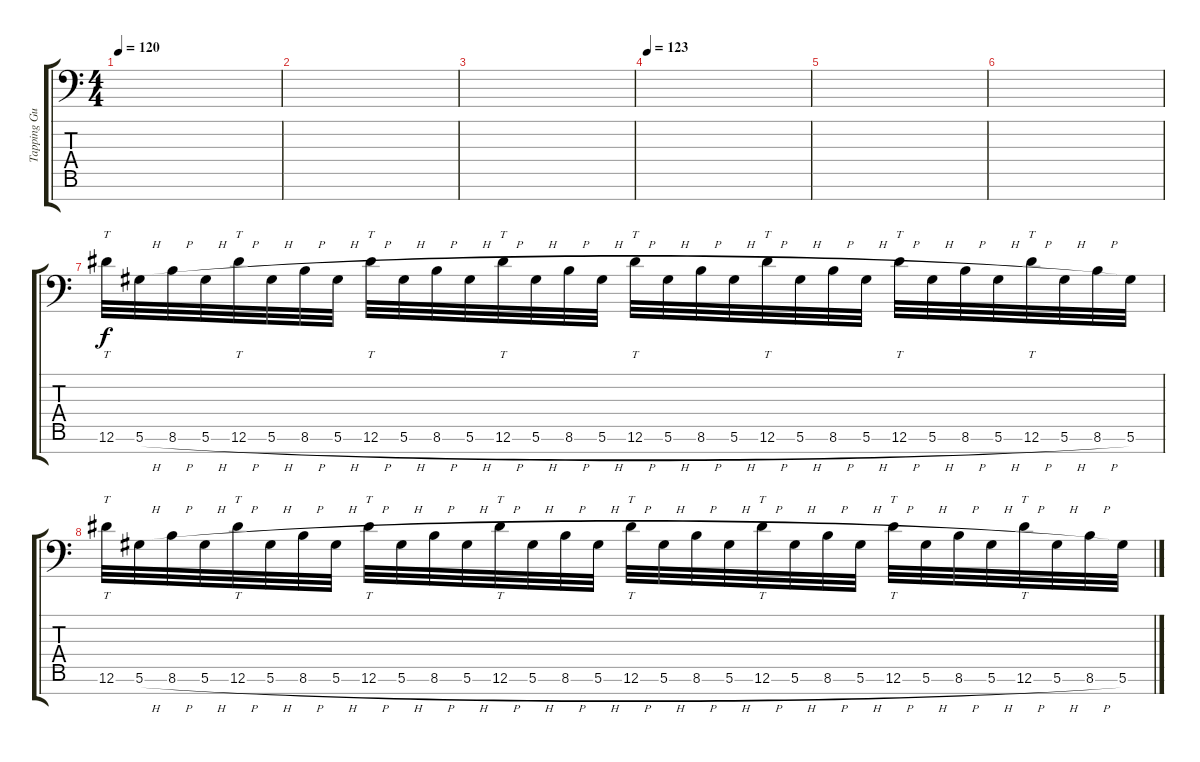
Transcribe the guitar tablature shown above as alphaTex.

\track ("Tapping Guitar" "Tapping Gu") {instrument distortionguitar bank 255}
\staff {score tabs}
\tuning (Eb4 Bb3 Gb3 Db3 Ab2 Eb2 Ab1) {hide}
\ts (4 4)
\tempo 120
\clef f4
\ks c
|
|
|
\tempo 123
|
|
|
12.6.32{tt} 5.6{h}.32 8.6{h}.32 5.6{h}.32 12.6{h}.32{tt} 5.6{h}.32 8.6{h}.32 5.6{h}.32 12.6{h}.32{tt} 5.6{h}.32 8.6{h}.32 5.6{h}.32 12.6{h}.32{tt} 5.6{h}.32 8.6{h}.32 5.6{h}.32 12.6{h}.32{tt} 5.6{h}.32 8.6{h}.32 5.6{h}.32 12.6{h}.32{tt} 5.6{h}.32 8.6{h}.32 5.6{h}.32 12.6{h}.32{tt} 5.6{h}.32 8.6{h}.32 5.6{h}.32 12.6{h}.32{tt} 5.6{h}.32 8.6{h}.32 5.6.32 |
12.6.32{tt} 5.6{h}.32 8.6{h}.32 5.6{h}.32 12.6{h}.32{tt} 5.6{h}.32 8.6{h}.32 5.6{h}.32 12.6{h}.32{tt} 5.6{h}.32 8.6{h}.32 5.6{h}.32 12.6{h}.32{tt} 5.6{h}.32 8.6{h}.32 5.6{h}.32 12.6{h}.32{tt} 5.6{h}.32 8.6{h}.32 5.6{h}.32 12.6{h}.32{tt} 5.6{h}.32 8.6{h}.32 5.6{h}.32 12.6{h}.32{tt} 5.6{h}.32 8.6{h}.32 5.6{h}.32 12.6{h}.32{tt} 5.6{h}.32 8.6{h}.32 5.6.32
